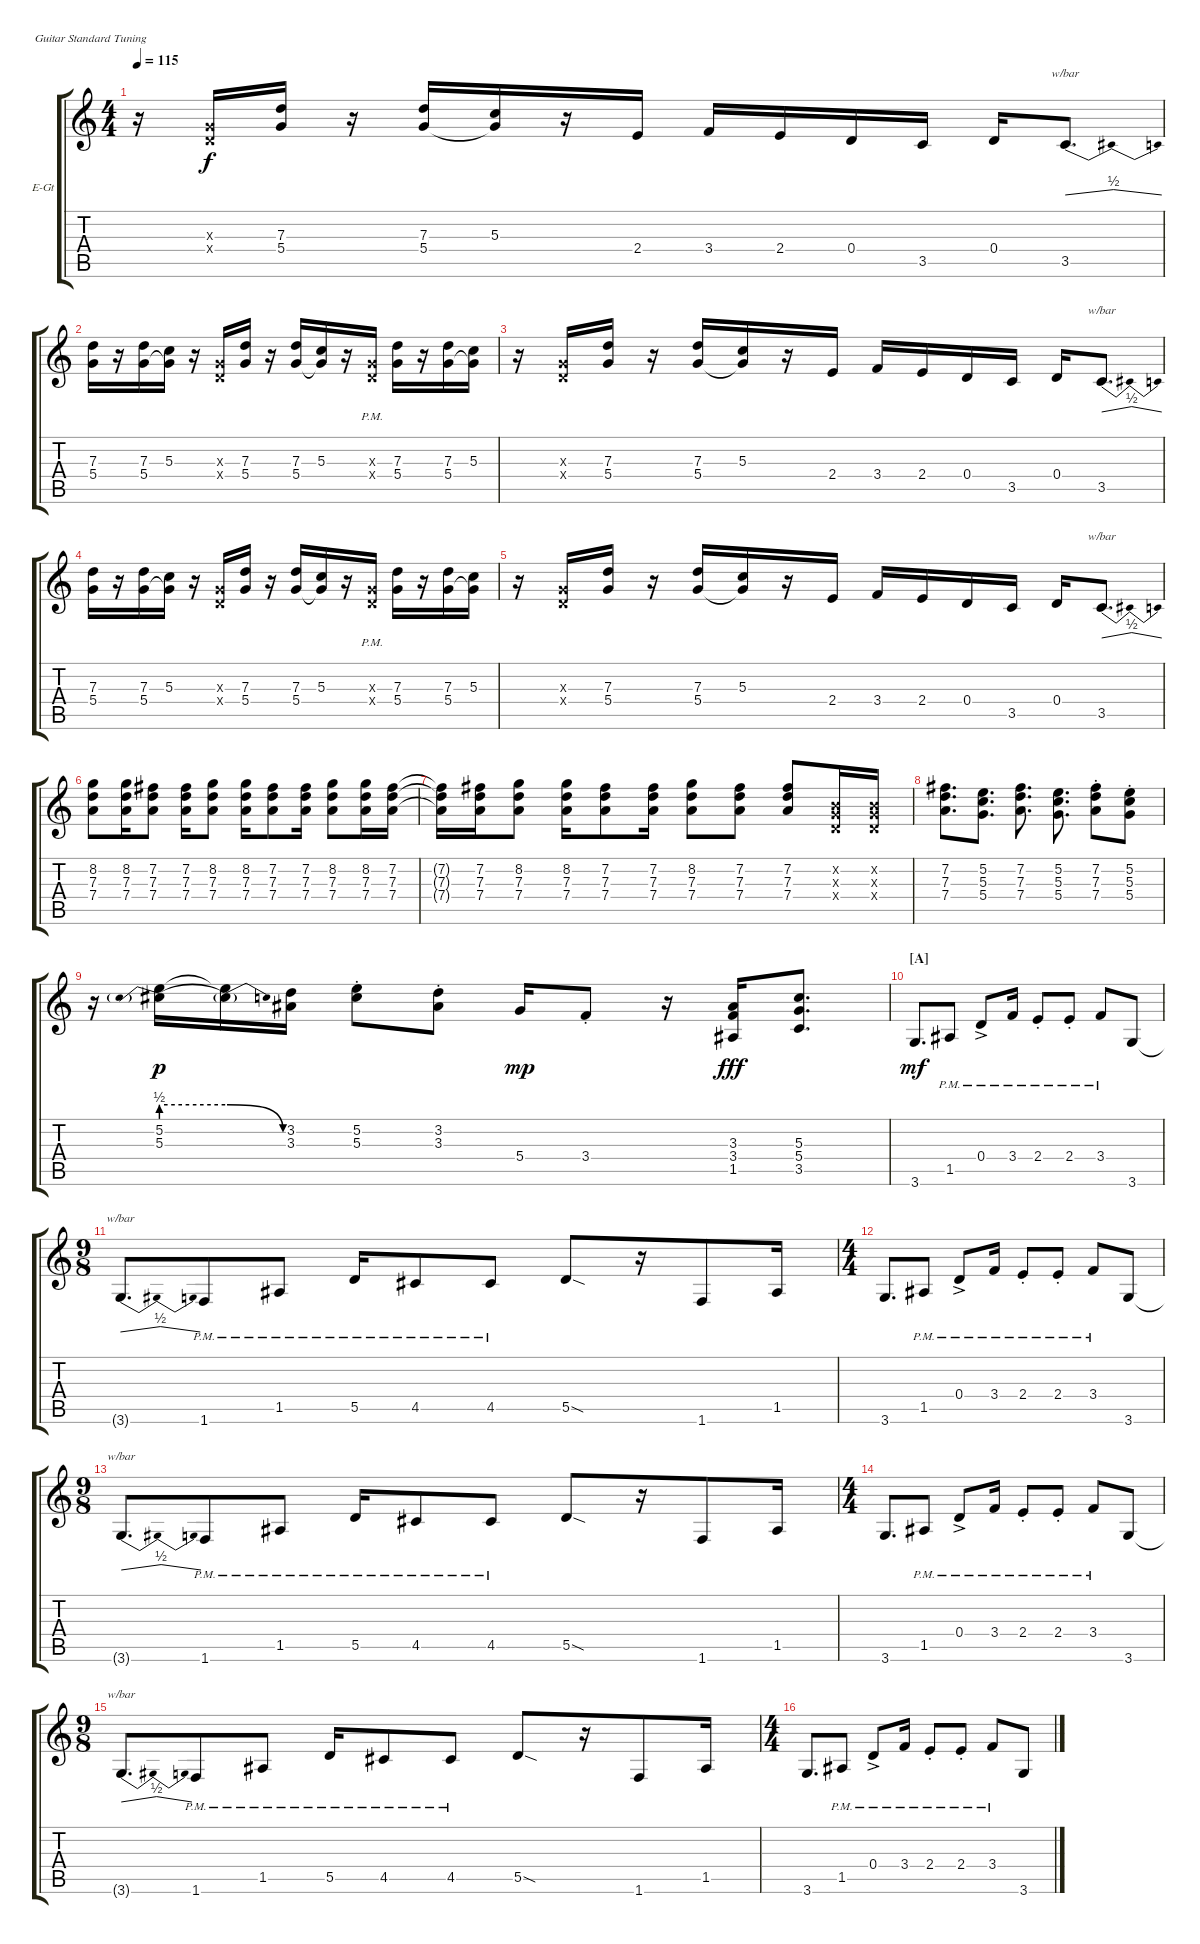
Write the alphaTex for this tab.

\defaultSystemsLayout 4
\bracketExtendMode groupsimilarinstruments
\firstSystemTrackNameOrientation horizontal
\otherSystemsTrackNameOrientation horizontal
\track ("Guitare Lead " "E-Gt") {instrument distortionguitar}
\staff {score tabs}
\tuning (E4 B3 G3 D3 A2 E2)
\ts (4 4)
\tempo 115
\clef g2
\scale
0.333333
\ks c
r.16{dy f} (0.3{x} 0.4{x}).16 (5.4 7.3).16 r.16 (5.4 7.3).16 (5.3 5.4{t}).16 r.16 2.4.16 3.4.16 2.4.16 0.4.16 3.5.16 0.4.16 3.5.8{d tbe (dip default 19.8 0 24.599999999999998 2 25.8 2 30.599999999999998 0)} |
\scale
0.333333 (5.4 7.3).16 r.16 (5.4 7.3).16 (5.3 5.4{t}).16 r.16 (0.3{x} 0.4{x}).16 (5.4 7.3).16 r.16 (5.4 7.3).16 (5.3 5.4{t}).16 r.16 (0.3{pm x} 0.4{pm x}).16 (5.4 7.3).16 r.16 (5.4 7.3).16 (5.3 5.4{t}).16 |
\scale
0.333333 r.16 (0.3{x} 0.4{x}).16 (5.4 7.3).16 r.16 (5.4 7.3).16 (5.3 5.4{t}).16 r.16 2.4.16 3.4.16 2.4.16 0.4.16 3.5.16 0.4.16 3.5.8{d tbe (dip default 19.8 0 24.599999999999998 2 25.8 2 30.599999999999998 0)} |
\scale
0.333333 (5.4 7.3).16 r.16 (5.4 7.3).16 (5.3 5.4{t}).16 r.16 (0.3{x} 0.4{x}).16 (5.4 7.3).16 r.16 (5.4 7.3).16 (5.3 5.4{t}).16 r.16 (0.3{pm x} 0.4{pm x}).16 (5.4 7.3).16 r.16 (5.4 7.3).16 (5.3 5.4{t}).16 |
\scale
0.333333 r.16 (0.3{x} 0.4{x}).16 (5.4 7.3).16 r.16 (5.4 7.3).16 (5.3 5.4{t}).16 r.16 2.4.16 3.4.16 2.4.16 0.4.16 3.5.16 0.4.16 3.5.8{d tbe (dip default 19.8 0 24.599999999999998 2 25.8 2 30.599999999999998 0)} |
\scale
0.333333 (7.4 7.3 8.2).8 (7.4 7.3 8.2).16 (7.4 7.3 7.2).8 (7.4 7.3 7.2).16 (7.4 7.3 8.2).8 (7.4 7.3 8.2).16 (7.4 7.3 7.2).8 (7.4 7.3 7.2).16 (7.4 7.3 8.2).8 (7.4 7.3 8.2).16 (7.4 7.3 7.2).16 |
\scale
0.333333 (7.4{t} 7.3{t} 7.2{t}).16 (7.4 7.3 7.2).16 (7.4 7.3 8.2).8 (7.4 7.3 8.2).16 (7.4 7.3 7.2).8 (7.4 7.3 7.2).16 (7.4 7.3 8.2).8 (7.4 7.3 7.2).8 (7.4 7.3 7.2).8 (0.4{x} 0.3{x} 0.2{x}).16 (0.4{x} 0.3{x} 0.2{x}).16 |
\scale
0.333333 (7.4 7.3 7.2).8{d} (5.4 5.3 5.2).8{d} (7.4 7.3 7.2).8{d} (5.4 5.3 5.2).8{d} (7.4{st} 7.3{st} 7.2{st}).8 (5.4{st} 5.3{st} 5.2{st}).8 |
\scale
0.333333 r.16 (5.3{be (prebend 0 2 60 2)} 5.2).16{dy p} (5.3{be (release 0 2 51.6 0) t} 5.2{t}).16 (3.3 3.2).16 (5.3{st} 5.2{st}).8 (3.3{st} 3.2{st}).8 5.4.16{dy mp} 3.4{st}.8 r.16 (3.4 1.5 3.3).16{dy fff} (3.5 5.4 5.3).8{d} |
\section ("A" "")
\scale
0.333333 3.6.8{d dy mf} 1.5{pm}.8 0.4{ac pm}.8 3.4{pm}.16 2.4{pm st}.8 2.4{pm st}.8 3.4{pm}.8 3.6.8 |
\ts (9 8)
\scale
0.333333 3.6{t}.8{d tbe (dip default 21 0 25.8 2 26.4 2 30.599999999999998 0)} 1.6{pm}.8 1.5{pm}.8 5.5{pm}.16 4.5{pm}.8 4.5{pm}.8 5.5{sod}.8 r.16 1.6.8 1.5.16 |
\ts (4 4)
\scale
0.333333 3.6.8{d} 1.5{pm}.8 0.4{ac pm}.8 3.4{pm}.16 2.4{pm st}.8 2.4{pm st}.8 3.4{pm}.8 3.6.8 |
\ts (9 8)
\scale
0.333333 3.6{t}.8{d tbe (dip default 21 0 25.8 2 26.4 2 30.599999999999998 0)} 1.6{pm}.8 1.5{pm}.8 5.5{pm}.16 4.5{pm}.8 4.5{pm}.8 5.5{sod}.8 r.16 1.6.8 1.5.16 |
\ts (4 4)
\scale
0.333333 3.6.8{d} 1.5{pm}.8 0.4{ac pm}.8 3.4{pm}.16 2.4{pm st}.8 2.4{pm st}.8 3.4{pm}.8 3.6.8 |
\ts (9 8)
\scale
0.333333 3.6{t}.8{d tbe (dip default 21 0 25.8 2 26.4 2 30.599999999999998 0)} 1.6{pm}.8 1.5{pm}.8 5.5{pm}.16 4.5{pm}.8 4.5{pm}.8 5.5{sod}.8 r.16 1.6.8 1.5.16 |
\ts (4 4)
\scale
0.333333 3.6.8{d} 1.5{pm}.8 0.4{ac pm}.8 3.4{pm}.16 2.4{pm st}.8 2.4{pm st}.8 3.4{pm}.8 3.6.8
